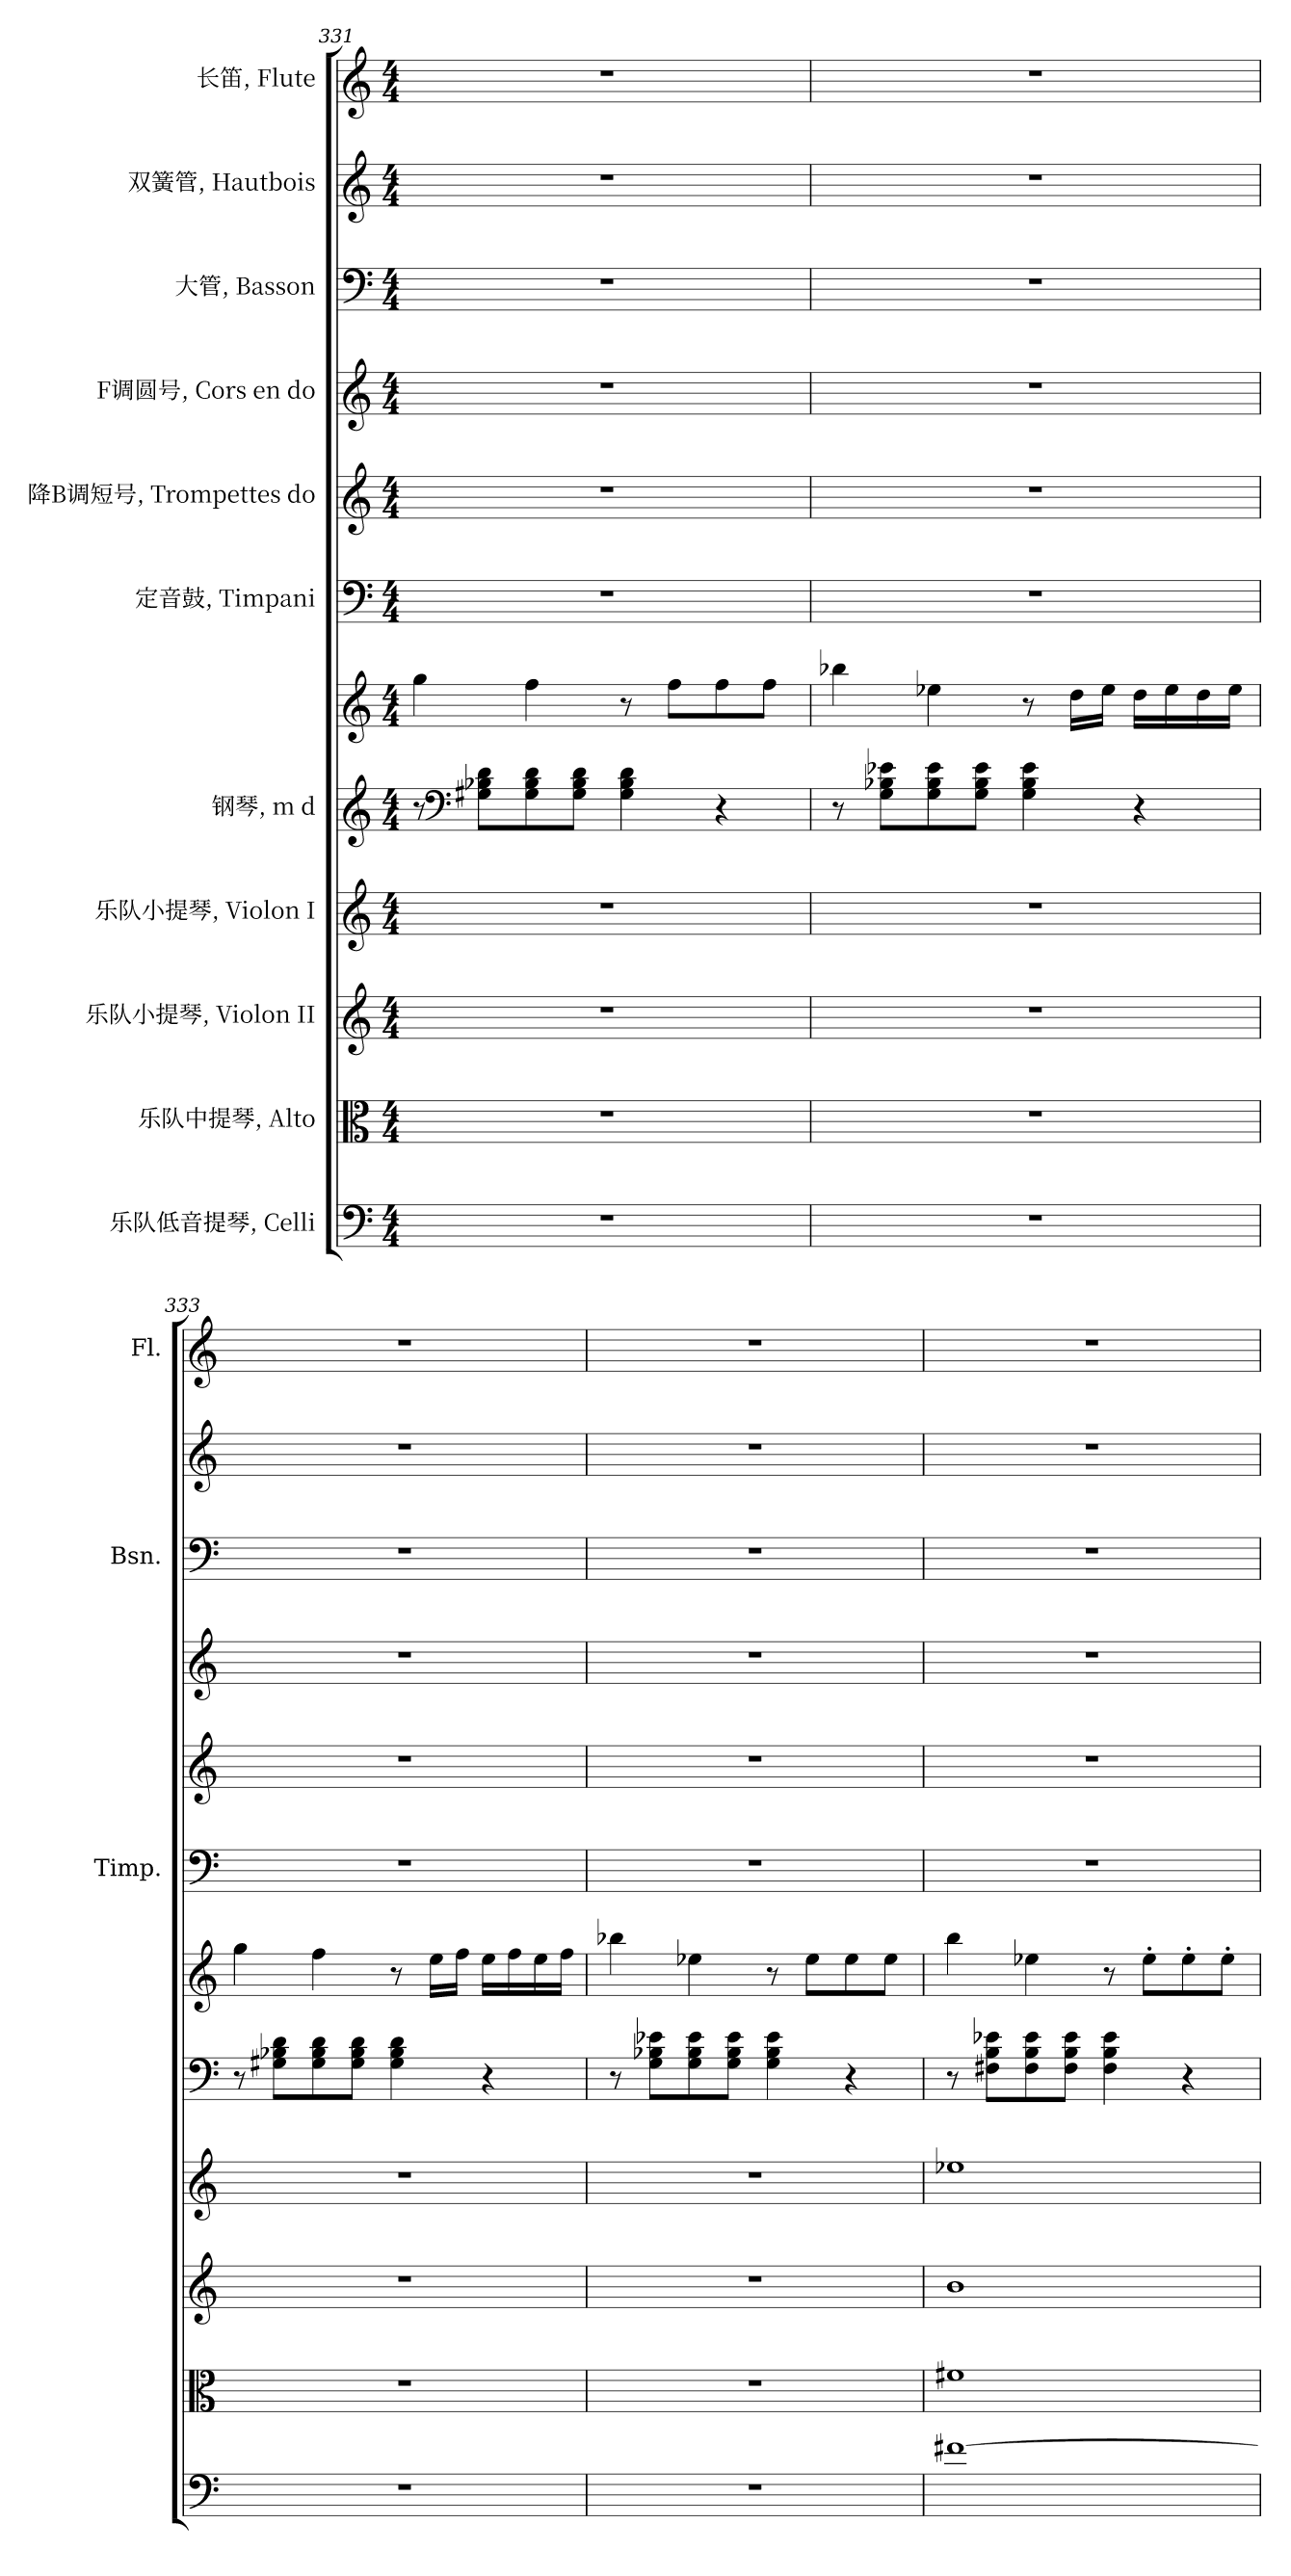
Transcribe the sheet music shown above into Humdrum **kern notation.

**kern	**kern	**kern	**kern	**kern	**kern	**kern	**kern	**kern	**kern	**kern	**kern
*part11	*part10	*part9	*part8	*part7	*part7	*part6	*part5	*part4	*part3	*part2	*part1
*staff12	*staff11	*staff10	*staff9	*staff8	*staff7	*staff6	*staff5	*staff4	*staff3	*staff2	*staff1
*I"乐队低音提琴, Celli	*I"乐队中提琴, Alto	*I"乐队小提琴, Violon II	*I"乐队小提琴, Violon I	*I"钢琴, m d	*	*I"定音鼓, Timpani	*I"降B调短号, Trompettes do	*I"F调圆号, Cors en do	*I"大管, Basson	*I"双簧管, Hautbois	*I"长笛, Flute
*	*	*	*	*	*	*I'Timp.	*	*	*I'Bsn.	*	*I'Fl.
!!LO:PB:g=z
*clefF4	*clefC3	*clefG2	*clefG2	*clefG2	*clefG2	*clefF4	*clefG2	*clefG2	*clefF4	*clefG2	*clefG2
*ITrd7c12	*	*	*	*	*	*	*ITrd1c2	*ITrd4c7	*	*	*
*k[]	*k[]	*k[]	*k[]	*k[]	*k[]	*k[]	*k[b-e-]	*k[b-]	*k[]	*k[]	*k[]
*M4/4	*M4/4	*M4/4	*M4/4	*M4/4	*M4/4	*M4/4	*M4/4	*M4/4	*M4/4	*M4/4	*M4/4
=331	=331	=331	=331	=331	=331	=331	=331	=331	=331	=331	=331
1r	1r	1r	1r	8r	4gg\	1r	1r	1r	1r	1r	1r
*	*	*	*	*clefF4	*	*	*	*	*	*	*
.	.	.	.	8G#X\ 8B-X\ 8d\L	.	.	.	.	.	.	.
.	.	.	.	8G#\ 8B-\ 8d\	4ff\	.	.	.	.	.	.
.	.	.	.	8G#\ 8B-\ 8d\J	.	.	.	.	.	.	.
.	.	.	.	4G#\ 4B-\ 4d\	8r	.	.	.	.	.	.
.	.	.	.	.	8ff\L	.	.	.	.	.	.
.	.	.	.	4r	8ff\	.	.	.	.	.	.
.	.	.	.	.	8ff\J	.	.	.	.	.	.
=332	=332	=332	=332	=332	=332	=332	=332	=332	=332	=332	=332
1r	1r	1r	1r	8r	4bb-X\	1r	1r	1r	1r	1r	1r
.	.	.	.	8G\ 8B-X\ 8e-X\L	.	.	.	.	.	.	.
.	.	.	.	8G\ 8B-\ 8e-\	4ee-X\	.	.	.	.	.	.
.	.	.	.	8G\ 8B-\ 8e-\J	.	.	.	.	.	.	.
.	.	.	.	4G\ 4B-\ 4e-\	8r	.	.	.	.	.	.
.	.	.	.	.	16dd\LL	.	.	.	.	.	.
.	.	.	.	.	16ee-\JJ	.	.	.	.	.	.
.	.	.	.	4r	16dd\LL	.	.	.	.	.	.
.	.	.	.	.	16ee-\	.	.	.	.	.	.
.	.	.	.	.	16dd\	.	.	.	.	.	.
.	.	.	.	.	16ee-\JJ	.	.	.	.	.	.
=333	=333	=333	=333	=333	=333	=333	=333	=333	=333	=333	=333
1r	1r	1r	1r	8r	4gg\	1r	1r	1r	1r	1r	1r
.	.	.	.	8G#X\ 8B-X\ 8d\L	.	.	.	.	.	.	.
.	.	.	.	8G#\ 8B-\ 8d\	4ff\	.	.	.	.	.	.
.	.	.	.	8G#\ 8B-\ 8d\J	.	.	.	.	.	.	.
.	.	.	.	4G#\ 4B-\ 4d\	8r	.	.	.	.	.	.
.	.	.	.	.	16ee\LL	.	.	.	.	.	.
.	.	.	.	.	16ff\JJ	.	.	.	.	.	.
.	.	.	.	4r	16ee\LL	.	.	.	.	.	.
.	.	.	.	.	16ff\	.	.	.	.	.	.
.	.	.	.	.	16ee\	.	.	.	.	.	.
.	.	.	.	.	16ff\JJ	.	.	.	.	.	.
!!LO:PB:g=z
=334	=334	=334	=334	=334	=334	=334	=334	=334	=334	=334	=334
1r	1r	1r	1r	8r	4bb-X\	1r	1r	1r	1r	1r	1r
.	.	.	.	8G\ 8B-X\ 8e-X\L	.	.	.	.	.	.	.
.	.	.	.	8G\ 8B-\ 8e-\	4ee-X\	.	.	.	.	.	.
.	.	.	.	8G\ 8B-\ 8e-\J	.	.	.	.	.	.	.
.	.	.	.	4G\ 4B-\ 4e-\	8r	.	.	.	.	.	.
.	.	.	.	.	8ee-\L	.	.	.	.	.	.
.	.	.	.	4r	8ee-\	.	.	.	.	.	.
.	.	.	.	.	8ee-\J	.	.	.	.	.	.
=335	=335	=335	=335	=335	=335	=335	=335	=335	=335	=335	=335
[1F#X	1f#X	1b	1ee-X	8r	4bb\	1r	1r	1r	1r	1r	1r
.	.	.	.	8F#X\ 8B\ 8e-X\L	.	.	.	.	.	.	.
.	.	.	.	8F#\ 8B\ 8e-\	4ee-X\	.	.	.	.	.	.
.	.	.	.	8F#\ 8B\ 8e-\J	.	.	.	.	.	.	.
.	.	.	.	4F#\ 4B\ 4e-\	8r	.	.	.	.	.	.
.	.	.	.	.	8ee-'\L	.	.	.	.	.	.
.	.	.	.	4r	8ee-'\	.	.	.	.	.	.
.	.	.	.	.	8ee-'\J	.	.	.	.	.	.
=	=	=	=	=	=	=	=	=	=	=	=
*-	*-	*-	*-	*-	*-	*-	*-	*-	*-	*-	*-
